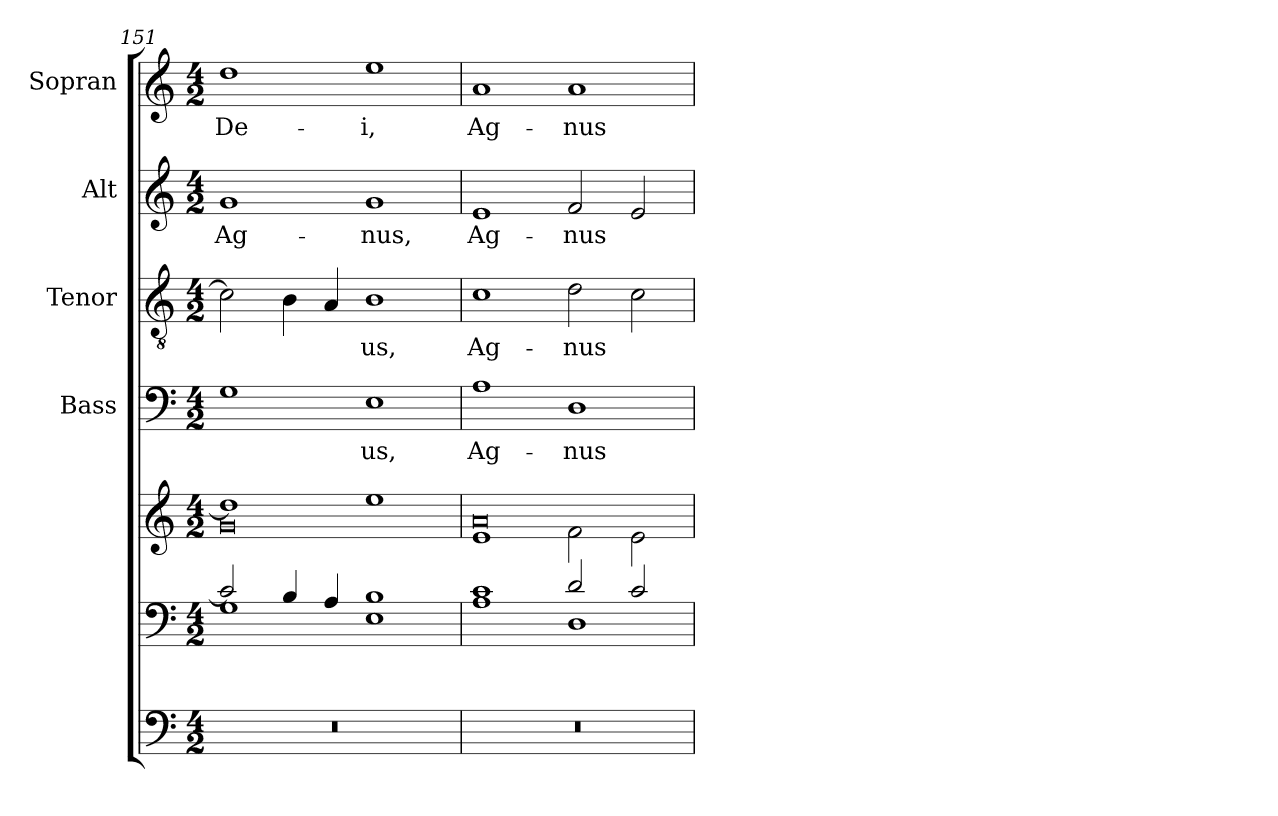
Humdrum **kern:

**kern	**kern	**kern	**kern	**text	**kern	**text	**kern	**text	**kern	**text
*part6	*part5	*part5	*part4	*part4	*part3	*part3	*part2	*part2	*part1	*part1
*staff7	*staff6	*staff5	*staff4	*staff4	*staff3	*staff3	*staff2	*staff2	*staff1	*staff1
*	*	*	*I"Bass	*	*I"Tenor	*	*I"Alt	*	*I"Sopran	*
*	*	*	*I'B.	*	*I'T.	*	*I'A.	*	*I'S.	*
!!LO:LB:g=z
*clefF4	*clefF4	*clefG2	*clefF4	*	*clefGv2	*	*clefG2	*	*clefG2	*
*k[]	*k[]	*k[]	*k[]	*	*k[]	*	*k[]	*	*k[]	*
*C:	*C:	*C:	*C:	*	*C:	*	*C:	*	*C:	*
*M4/2	*M4/2	*M4/2	*M4/2	*	*M4/2	*	*M4/2	*	*M4/2	*
=151	=151	=151	=151	=151	=151	=151	=151	=151	=151	=151
*	*^	*^	*	*	*	*	*	*	*	*
!	!	!	!	!	!	!	!	!	!	!LO:LY:b	!	!LO:LY:b
0r	2c/]	1G	1dd]	0g	1G	.	2c\]	.	1g	Ag-	1dd	De-
.	4B/	.	.	.	.	.	4B\	.	.	.	.	.
.	4A/	.	.	.	.	.	4A/	.	.	.	.	.
!	!	!	!	!	!	!LO:LY:b	!	!LO:LY:b	!	!LO:LY:b	!	!LO:LY:b
.	1B	1E	1ee	.	1E	-us,	1B	-us,	1g	-nus,	1ee	-i,
=152	=152	=152	=152	=152	=152	=152	=152	=152	=152	=152	=152	=152
!	!	!	!	!	!	!LO:LY:b	!	!LO:LY:b	!	!LO:LY:b	!	!LO:LY:b
0r	1c	1A	0a	1e	1A	Ag-	1c	Ag-	1e	Ag-	1a	Ag-
!	!	!	!	!	!	!LO:LY:b	!	!LO:LY:b	!	!LO:LY:b	!	!LO:LY:b
.	2d/	1D	.	2f\	1D	-nus	2d\	-nus	2f/	-nus	1a	-nus
.	2c/	.	.	2e\	.	.	2c\	.	2e/	.	.	.
*	*v	*v	*	*	*	*	*	*	*	*	*	*
*	*	*v	*v	*	*	*	*	*	*	*	*
=	=	=	=	=	=	=	=	=	=	=
*-	*-	*-	*-	*-	*-	*-	*-	*-	*-	*-
